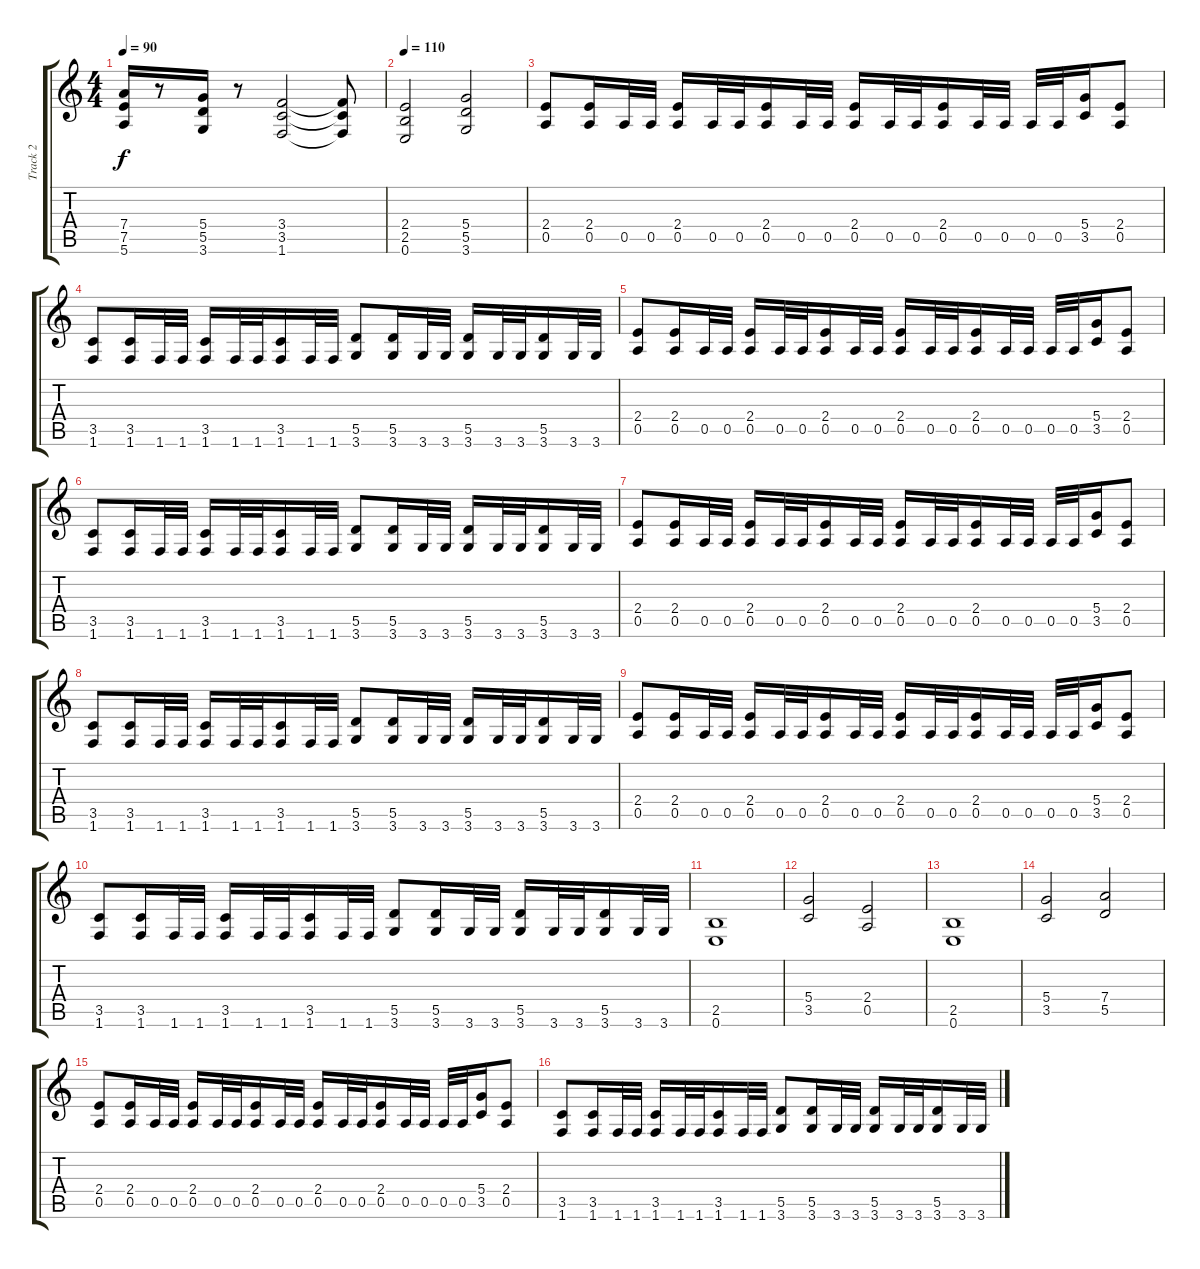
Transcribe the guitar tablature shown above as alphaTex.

\track ("Track 2" "Track 2") {instrument distortionguitar}
\staff {score tabs}
\tuning (E4 B3 G3 D3 A2 E2) {hide}
\ts (4 4)
\tempo 90
\clef g2
\ks c
(7.4 7.5 5.6).16{dy f} r.8 (5.4 5.5 3.6).16 r.8 (3.4 3.5 1.6).2 (3.4{t} 3.5{t} 1.6{t}).8 |
\tempo 110
(2.4 2.5 0.6).2 (5.4 5.5 3.6).2 |
(2.4 0.5).8 (2.4 0.5).16 0.5.32 0.5.32 (2.4 0.5).16 0.5.32 0.5.32 (2.4 0.5).16 0.5.32 0.5.32 (2.4 0.5).16 0.5.32 0.5.32 (2.4 0.5).16 0.5.32 0.5.32 0.5.32 0.5.32 (5.4 3.5).16 (2.4 0.5).8 |
(3.5 1.6).8 (3.5 1.6).16 1.6.32 1.6.32 (3.5 1.6).16 1.6.32 1.6.32 (3.5 1.6).16 1.6.32 1.6.32 (5.5 3.6).8 (5.5 3.6).16 3.6.32 3.6.32 (5.5 3.6).16 3.6.32 3.6.32 (5.5 3.6).16 3.6.32 3.6.32 |
(2.4 0.5).8 (2.4 0.5).16 0.5.32 0.5.32 (2.4 0.5).16 0.5.32 0.5.32 (2.4 0.5).16 0.5.32 0.5.32 (2.4 0.5).16 0.5.32 0.5.32 (2.4 0.5).16 0.5.32 0.5.32 0.5.32 0.5.32 (5.4 3.5).16 (2.4 0.5).8 |
(3.5 1.6).8 (3.5 1.6).16 1.6.32 1.6.32 (3.5 1.6).16 1.6.32 1.6.32 (3.5 1.6).16 1.6.32 1.6.32 (5.5 3.6).8 (5.5 3.6).16 3.6.32 3.6.32 (5.5 3.6).16 3.6.32 3.6.32 (5.5 3.6).16 3.6.32 3.6.32 |
(2.4 0.5).8 (2.4 0.5).16 0.5.32 0.5.32 (2.4 0.5).16 0.5.32 0.5.32 (2.4 0.5).16 0.5.32 0.5.32 (2.4 0.5).16 0.5.32 0.5.32 (2.4 0.5).16 0.5.32 0.5.32 0.5.32 0.5.32 (5.4 3.5).16 (2.4 0.5).8 |
(3.5 1.6).8 (3.5 1.6).16 1.6.32 1.6.32 (3.5 1.6).16 1.6.32 1.6.32 (3.5 1.6).16 1.6.32 1.6.32 (5.5 3.6).8 (5.5 3.6).16 3.6.32 3.6.32 (5.5 3.6).16 3.6.32 3.6.32 (5.5 3.6).16 3.6.32 3.6.32 |
(2.4 0.5).8 (2.4 0.5).16 0.5.32 0.5.32 (2.4 0.5).16 0.5.32 0.5.32 (2.4 0.5).16 0.5.32 0.5.32 (2.4 0.5).16 0.5.32 0.5.32 (2.4 0.5).16 0.5.32 0.5.32 0.5.32 0.5.32 (5.4 3.5).16 (2.4 0.5).8 |
(3.5 1.6).8 (3.5 1.6).16 1.6.32 1.6.32 (3.5 1.6).16 1.6.32 1.6.32 (3.5 1.6).16 1.6.32 1.6.32 (5.5 3.6).8 (5.5 3.6).16 3.6.32 3.6.32 (5.5 3.6).16 3.6.32 3.6.32 (5.5 3.6).16 3.6.32 3.6.32 |
(2.5 0.6).1 |
(5.4 3.5).2 (2.4 0.5).2 |
(2.5 0.6).1 |
(5.4 3.5).2 (7.4 5.5).2 |
(2.4 0.5).8 (2.4 0.5).16 0.5.32 0.5.32 (2.4 0.5).16 0.5.32 0.5.32 (2.4 0.5).16 0.5.32 0.5.32 (2.4 0.5).16 0.5.32 0.5.32 (2.4 0.5).16 0.5.32 0.5.32 0.5.32 0.5.32 (5.4 3.5).16 (2.4 0.5).8 |
(3.5 1.6).8 (3.5 1.6).16 1.6.32 1.6.32 (3.5 1.6).16 1.6.32 1.6.32 (3.5 1.6).16 1.6.32 1.6.32 (5.5 3.6).8 (5.5 3.6).16 3.6.32 3.6.32 (5.5 3.6).16 3.6.32 3.6.32 (5.5 3.6).16 3.6.32 3.6.32
